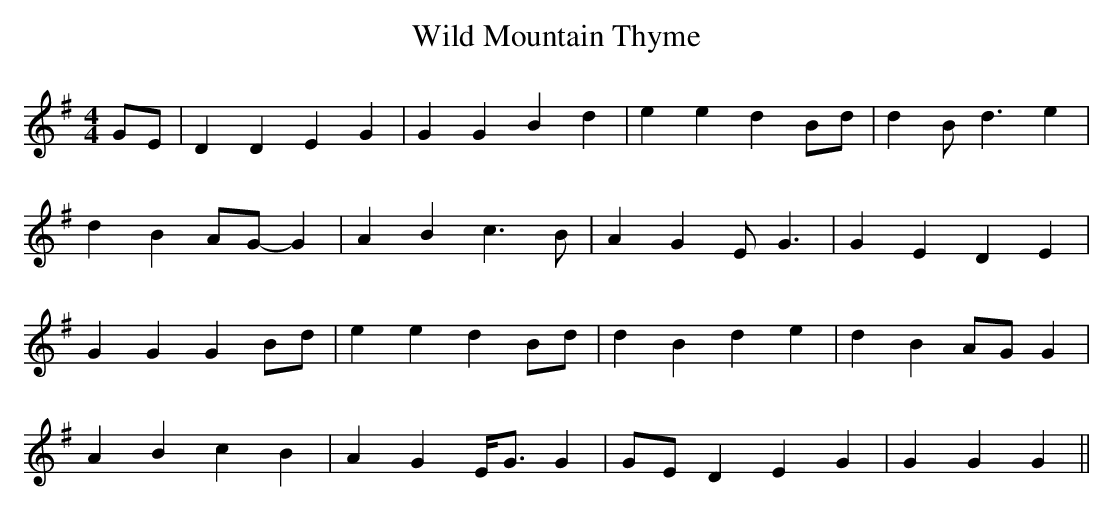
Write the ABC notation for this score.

X:1
T: Wild Mountain Thyme
M: 4/4
L: 1/8
K: Gmaj
GE|D2 D2 E2 G2|G2 G2 B2 d2|e2 e2 d2 Bd|d2 Bd3 e2|
d2 B2 AG- G2|A2 B2 c3B|A2 G2 EG3|G2 E2 D2 E2|
G2 G2 G2 Bd|e2 e2 d2 Bd|d2 B2 d2 e2|d2 B2 AG G2|
A2 B2 c2 B2|A2 G2 E<G G2|GE D2 E2 G2|G2 G2 G2||
